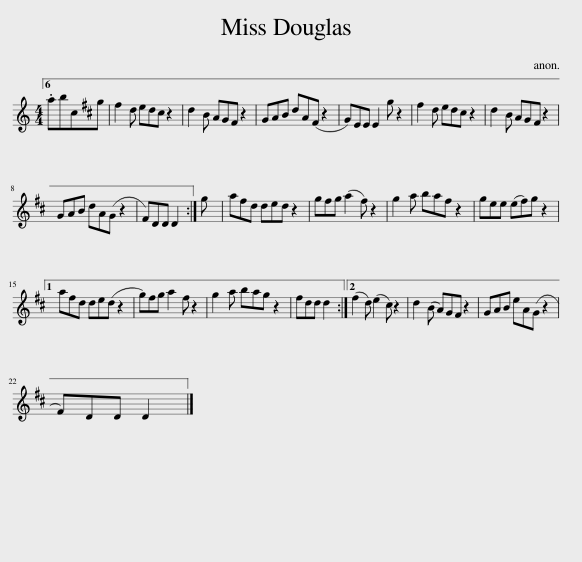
X:1
L:1/8
M:4/4
I:linebreak $
K:C
V:1 treble
V:1
 .abcg | ^f2 d ed^c z2 | d2 B AG^F z2 | GAB dA(^F z2 | G)EE E2 g z2 | %5
 ^f2 d ed^c z2 | d2 B AG^F z2 |$ GAB dA(G z2 | ^F)DD D2 :| g | %10
 a^fd ded z2 | g^fg (a2 f) z2 | g2 a ba^f z2 | gee (e^f)g z2 |1$ a^fd de(d z2 | %15
 g)^fg a2 f z2 | g2 a bag z2 | ^fdd d2 :|2 (^f2 d) (e2 ^c) z2 | d2 (B A)G^F z2 | %20
 GAB eA(G z2 |$ ^F)DD D2 |] %22
